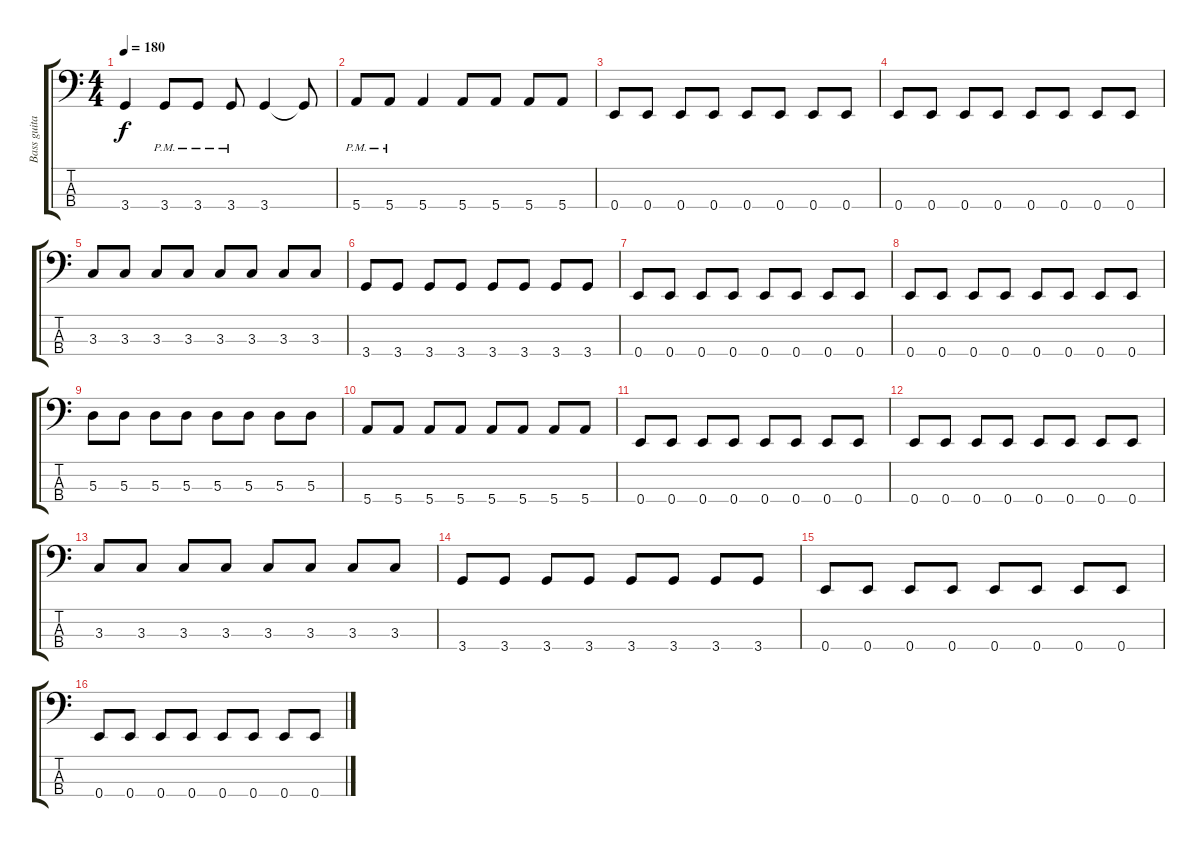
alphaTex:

\track ("Bass guitar" "Bass guita") {instrument electricbasspick}
\staff {score tabs}
\tuning (G2 D2 A1 E1) {hide}
\ts (4 4)
\tempo 180
\clef f4
\ks c
3.4.4{dy f} 3.4{pm}.8 3.4{pm}.8 3.4{pm}.8 3.4.4 3.4{t}.8 |
5.4{pm}.8 5.4{pm}.8 5.4.4 5.4.8 5.4.8 5.4.8 5.4.8 |
0.4.8 0.4.8 0.4.8 0.4.8 0.4.8 0.4.8 0.4.8 0.4.8 |
0.4.8 0.4.8 0.4.8 0.4.8 0.4.8 0.4.8 0.4.8 0.4.8 |
3.3.8 3.3.8 3.3.8 3.3.8 3.3.8 3.3.8 3.3.8 3.3.8 |
3.4.8 3.4.8 3.4.8 3.4.8 3.4.8 3.4.8 3.4.8 3.4.8 |
0.4.8 0.4.8 0.4.8 0.4.8 0.4.8 0.4.8 0.4.8 0.4.8 |
0.4.8 0.4.8 0.4.8 0.4.8 0.4.8 0.4.8 0.4.8 0.4.8 |
5.3.8 5.3.8 5.3.8 5.3.8 5.3.8 5.3.8 5.3.8 5.3.8 |
5.4.8 5.4.8 5.4.8 5.4.8 5.4.8 5.4.8 5.4.8 5.4.8 |
0.4.8 0.4.8 0.4.8 0.4.8 0.4.8 0.4.8 0.4.8 0.4.8 |
0.4.8 0.4.8 0.4.8 0.4.8 0.4.8 0.4.8 0.4.8 0.4.8 |
3.3.8 3.3.8 3.3.8 3.3.8 3.3.8 3.3.8 3.3.8 3.3.8 |
3.4.8 3.4.8 3.4.8 3.4.8 3.4.8 3.4.8 3.4.8 3.4.8 |
0.4.8 0.4.8 0.4.8 0.4.8 0.4.8 0.4.8 0.4.8 0.4.8 |
0.4.8 0.4.8 0.4.8 0.4.8 0.4.8 0.4.8 0.4.8 0.4.8
